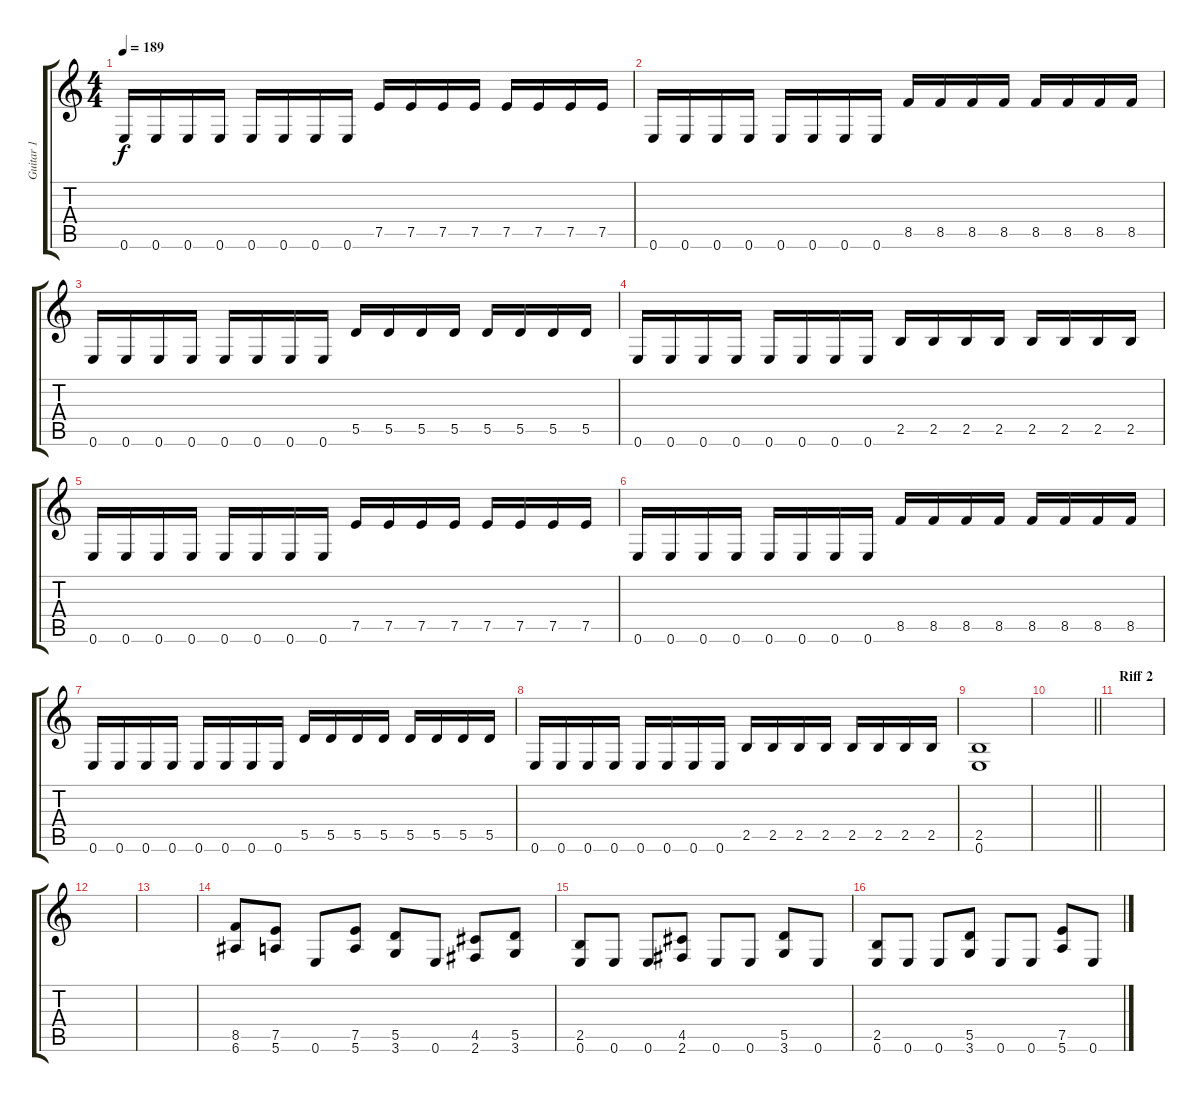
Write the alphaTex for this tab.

\track ("Guitar 1" "Guitar 1") {instrument distortionguitar}
\staff {score tabs}
\tuning (E4 B3 G3 D3 A2 E2) {hide}
\ts (4 4)
\tempo 189
\clef g2
\ks c
0.6.16{dy f} 0.6.16 0.6.16 0.6.16 0.6.16 0.6.16 0.6.16 0.6.16 7.5.16 7.5.16 7.5.16 7.5.16 7.5.16 7.5.16 7.5.16 7.5.16 |
0.6.16 0.6.16 0.6.16 0.6.16 0.6.16 0.6.16 0.6.16 0.6.16 8.5.16 8.5.16 8.5.16 8.5.16 8.5.16 8.5.16 8.5.16 8.5.16 |
0.6.16 0.6.16 0.6.16 0.6.16 0.6.16 0.6.16 0.6.16 0.6.16 5.5.16 5.5.16 5.5.16 5.5.16 5.5.16 5.5.16 5.5.16 5.5.16 |
0.6.16 0.6.16 0.6.16 0.6.16 0.6.16 0.6.16 0.6.16 0.6.16 2.5.16 2.5.16 2.5.16 2.5.16 2.5.16 2.5.16 2.5.16 2.5.16 |
0.6.16 0.6.16 0.6.16 0.6.16 0.6.16 0.6.16 0.6.16 0.6.16 7.5.16 7.5.16 7.5.16 7.5.16 7.5.16 7.5.16 7.5.16 7.5.16 |
0.6.16 0.6.16 0.6.16 0.6.16 0.6.16 0.6.16 0.6.16 0.6.16 8.5.16 8.5.16 8.5.16 8.5.16 8.5.16 8.5.16 8.5.16 8.5.16 |
0.6.16 0.6.16 0.6.16 0.6.16 0.6.16 0.6.16 0.6.16 0.6.16 5.5.16 5.5.16 5.5.16 5.5.16 5.5.16 5.5.16 5.5.16 5.5.16 |
0.6.16 0.6.16 0.6.16 0.6.16 0.6.16 0.6.16 0.6.16 0.6.16 2.5.16 2.5.16 2.5.16 2.5.16 2.5.16 2.5.16 2.5.16 2.5.16 |
(2.5 0.6).1 |
\barLineRight lightlight
|
\section ("" "Riff 2")
|
|
|
(8.5 6.6).8 (7.5 5.6).8 0.6.8 (7.5 5.6).8 (5.5 3.6).8 0.6.8 (4.5 2.6).8 (5.5 3.6).8 |
(2.5 0.6).8 0.6.8 0.6.8 (4.5 2.6).8 0.6.8 0.6.8 (5.5 3.6).8 0.6.8 |
(2.5 0.6).8 0.6.8 0.6.8 (5.5 3.6).8 0.6.8 0.6.8 (7.5 5.6).8 0.6.8
